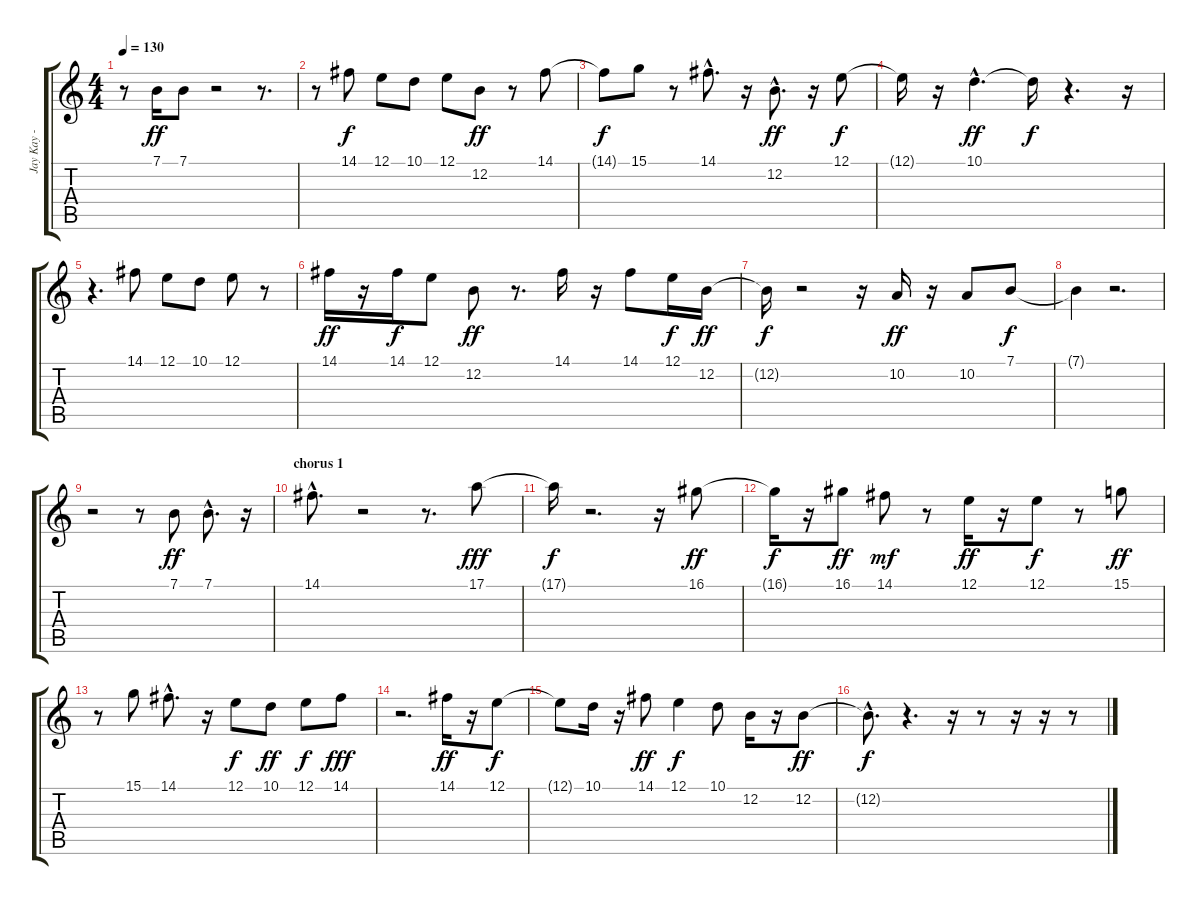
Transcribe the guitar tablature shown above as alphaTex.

\track ("Jay Kay - Voice" "Jay Kay - ") {instrument lead6voice}
\staff {score tabs}
\tuning (E4 B3 G3 D3 A2 E2) {hide}
\ts (4 4)
\tempo 130
\clef g2
\ks c
r.8{dy ff} 7.1.16 7.1.8 r.2 r.8{d} |
r.8 14.1.8{dy f} 12.1.8 10.1.8 12.1.8 12.2.8{dy ff} r.8 14.1.8 |
14.1{t}.8{dy f} 15.1.8 r.8 14.1{hac}.8{d} r.16 12.2{hac}.8{d dy ff} r.16 12.1.8{dy f} |
12.1{t}.16 r.16 10.1{hac}.4{d dy ff} 10.1{t}.16{dy f} r.4{d} r.16 |
r.4{d} 14.1.8 12.1.8 10.1.8 12.1.8 r.8 |
14.1.16{dy ff} r.16 14.1.16{dy f} 12.1.8 12.2.8{dy ff} r.8{d} 14.1.16 r.16 14.1.8 12.1.16{dy f} 12.2.16{dy ff} |
12.2{t}.16{dy f} r.2 r.16 10.2.16{dy ff} r.16 10.2.8 7.1.8{dy f} |
7.1{t}.4 r.2{d} |
r.2 r.8 7.1.8{dy ff} 7.1{hac}.8{d} r.16 |
\section ("" "chorus 1")
14.1{hac}.8{d} r.2 r.8{d} 17.1.8{dy fff} |
17.1{t}.16{dy f} r.2{d} r.16 16.1.8{dy ff} |
16.1{t}.16{dy f} r.16 16.1.8{dy ff} 14.1.8{dy mf} r.8 12.1.16{dy ff} r.16 12.1.8{dy f} r.8 15.1.8{dy ff} |
r.8 15.1.8 14.1{hac}.8{d} r.16 12.1.8{dy f} 10.1.8{dy ff} 12.1.8{dy f} 14.1.8{dy fff} |
r.2{d} 14.1.16{dy ff} r.16 12.1.8{dy f} |
12.1{t}.8 10.1.16 r.16 14.1.8{dy ff} 12.1.4{dy f} 10.1.8 12.2.16 r.16 12.2.8{dy ff} |
12.2{hac t}.8{d dy f} r.4{d} r.16 r.8 r.16 r.16 r.8
